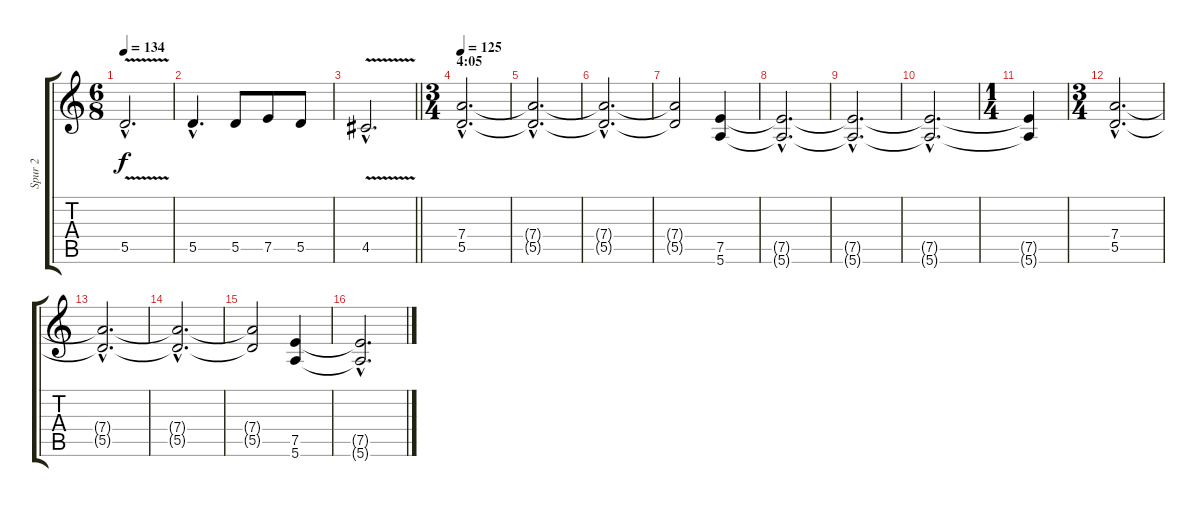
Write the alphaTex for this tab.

\track ("Spur 2" "Spur 2") {instrument distortionguitar}
\staff {score tabs}
\tuning (E4 B3 G3 D3 A2 E2) {hide}
\ts (6 8)
\tempo 134
\clef g2
\ks c
5.5{v hac}.2{d dy f} |
5.5{hac}.4{d} 5.5.8 7.5.8 5.5.8 |
\barLineRight lightlight
4.5{v hac}.2{d} |
\ts (3 4)
\section ("" "4:05")
\tempo 125
(7.4{hac} 5.5{hac}).2{d} |
(7.4{hac t} 5.5{hac t}).2{d} |
(7.4{hac t} 5.5{hac t}).2{d} |
(7.4{t} 5.5{t}).2 (7.5 5.6).4 |
(7.5{hac t} 5.6{hac t}).2{d} |
(7.5{hac t} 5.6{hac t}).2{d} |
(7.5{hac t} 5.6{hac t}).2{d} |
\ts (1 4)
(7.5{t} 5.6{t}).4 |
\ts (3 4)
(7.4{hac} 5.5{hac}).2{d} |
(7.4{hac t} 5.5{hac t}).2{d} |
(7.4{hac t} 5.5{hac t}).2{d} |
(7.4{t} 5.5{t}).2 (7.5 5.6).4 |
(7.5{hac t} 5.6{hac t}).2{d}
